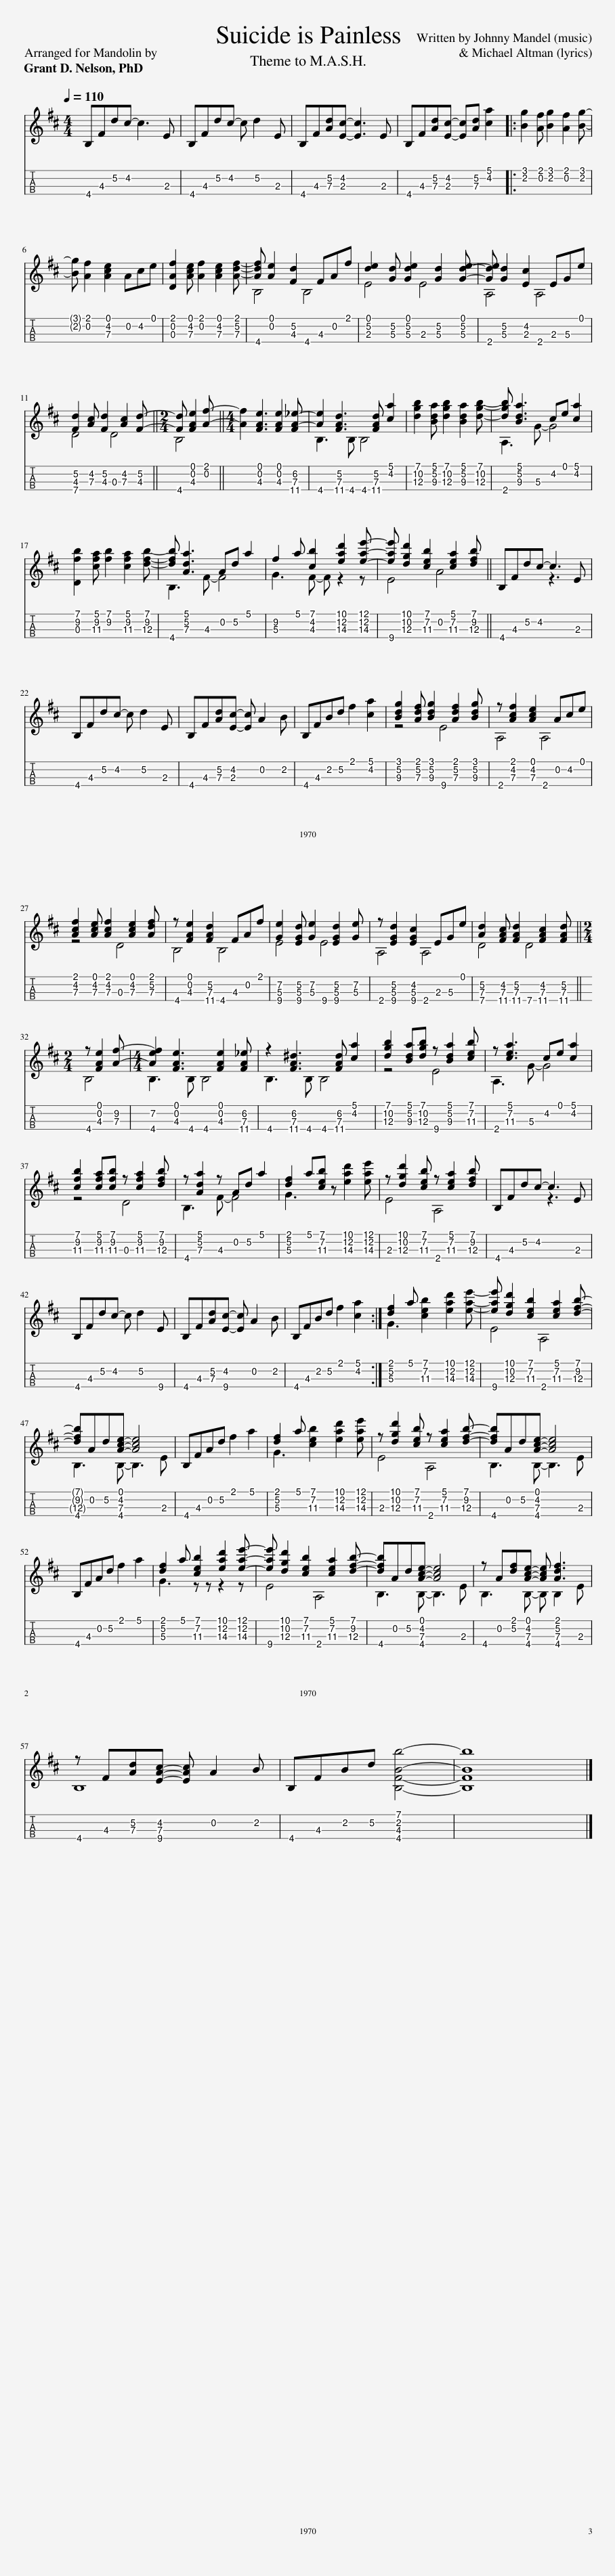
X:1
%%score { ( 1 3 ) | ( 2 4 ) }
L:1/8
Q:1/4=110
M:4/4
I:linebreak $
K:D
V:1 treble
V:3 treble
V:2 tab stafflines=4 strings="G3,D4,A4,E5 nostems "
V:4 tab stafflines=4 strings="G3,D4,A4,E5 nostems "
V:1
 B,Fdc- c3 E | B,Fdc- c d2 E | B,F[Ad][Ec]- [Ec]3 E | B,F[Ad][Ec]- [Ec][Ad] [ca]2 |: [Bg]2 [Af] [Bg]2 [Af]2 [Bg]- |$ %5
 [Bg] [Af]2 [Ace]2 Ace | [DAf]2 [Ace] [Af]2 [Ace]2 [Adf]- | [Adf] [Ae]2 [Fd]2 FAf | [de]2 [Gd] [Gde]2 [Gd]2 [Gde]- | [Gde] [Gd]2 [Ec]2 EGe |$ %10
 [Fd]2 [Ac] [Fd]2 [Ac]2 [Fd]- ||[M:2/4] [Fd] [FAe]2 [Af]- ||[M:4/4] [Af]2 [FAe]3 [FAe]2 [FA-_e-] | [Ae]2 [FAd]3 [FAd] [ca]2 | [dgb]2 [Bda] [dgb]2 [Bda]2 [dgb]- | %15
 [dgb] [Bda]3 ce [ca]2 |$ [Dfb]2 [cfa] [fb]2 [cfa]2 [dfb]- | [dfb] [Ada]3 Ad a2 | f2 a [cb]2 [ead']2 [eae']- | [eae'] [dgd']2 [ceb]2 [cea]2 [dfb] || %20
 B,Fdc- c3 E |$ B,Fdc- c d2 E | B,F[Ad][Ec]- [Ec] A2 B | B,FBd f2 [ca]2 | [Bdg]2 [Adf] [Bdg]2 [Adf]2 [Bdg] | %25
 z [Acf]2 [Ace]2 Ace |$ [Acf]2 [Ace] [Acf]2 [Ace]2 [Adf] | z [FAe]2 [FAd]2 FAf | [Ge]2 [EGd] [Ge]2 [EGd]2 [Ge] | z [EGd]2 [EGc]2 EGe | %30
 [Ad]2 [FAc] [FAd]2 [FAc]2 [FAd] ||$[M:2/4] z [FAe]2 [Af]- |[M:4/4] [Aef]2 [FAe]3 [FAe]2 [FA_e] | z2 [FA^d]3 [FAd] [ca]2 | [dgb]2 [Bda][dgb] z [Bda]2 [ceb] | %35
 z [cea]3 ce [ca]2 |$ [cfb]2 [cfa][cfb] z [cfa]2 [dfb] | z [Ada]2 z Ad a2 | [df]2 a[ceb] z [ead']2 [eae'] | z [dgd']2 [ceb] z [cea]2 [dfb] | %40
 B,Fdc- c3 E |$ B,Fdc- c d2 E | B,F[Ad][Ec]- [Ec] A2 B | B,FBd f2 [ca]2 :| [df]2 a [ceb]2 [ead']2 [eae']- | %45
 [eae'] [dgd']2 [ceb]2 [cea]2 [dfb]- |$ [dfb]Ad[Ace]- [Ace]4 | B,FAd f2 a2 | [df]2 a [ceb]2 [ead']2 [eae'] | z [dgd']2 [ceb] z [cea]2 [dfb]- | %50
 [dfb]Ad[Ace]- [Ace]4 |$ B,FAd f2 a2 | [df]2 a [ceb]2 [ead']2 [eae']- | [eae'] [dgd']2 [ceb]2 [cea]2 [dfb]- | [dfb]Ad[Ace]- [Ace]4 | %55
 z A[df][Ace]- [Ace] [Adf]3 |$ z F[Ad][EAc]- [EAc] A2 B | B,FBd [B,FBb]4- | [B,FBb]8 |] %59
V:2
 !4!B, !3!F !2!d !2!c- !2!c3 !3!E | !4!B, !3!F !2!d !2!c- !2!c !2!d2 !3!E | !4!B, !3!F [!3!A!2!d] [!3!E!2!c]- [!3!E!2!c]3 !3!E | !4!B, !3!F [!3!A!2!d] [!3!E!2!c]- [!3!E!2!c] [!3!A!2!d] [!2!c!1!a]2 |: [!2!B!1!g]2 [!2!A!1!f] [!2!B!1!g]2 [!2!A!1!f]2 [!2!B!1!g]- |$ %5
 [!2!B!1!g] [!2!A!1!f]2 [!3!A!2!c!1!e]2 !2!A !2!c !1!e | [!3!D!2!A!1!f]2 [!3!A!2!c!1!e] [!2!A!1!f]2 [!3!A!2!c!1!e]2 [!3!A!2!d!1!f]- | [!3!A!2!d!1!f] [!2!A!1!e]2 [!3!F!2!d]2 !3!F !2!A !1!f | [!2!d!1!e]2 [!3!G!2!d] [!3!G!2!d!1!e]2 [!3!G!2!d]2 [!3!G!2!d!1!e]- | [!3!G!2!d!1!e] [!3!G!2!d]2 [!3!E!2!c]2 !3!E !3!G !1!e |$ %10
 [!3!F!2!d]2 [!3!A!2!c] [!3!F!2!d]2 [!3!A!2!c]2 [!3!F!2!d]- ||[M:2/4] [!3!F!2!d] [!3!F!2!A!1!e]2 [!2!A!1!f]- ||[M:4/4] [!2!A!1!f]2 [!3!F!2!A!1!e]3 [!3!F!2!A!1!e]2 [!4!F!3!A-!2!_e-] | [!3!A!2!e]2 [!4!F!3!A!2!d]3 [!4!F!3!A!2!d] [!2!c!1!a]2 | [!3!d!2!g!1!b]2 [!3!B!2!d!1!a] [!3!d!2!g!1!b]2 [!3!B!2!d!1!a]2 [!3!d!2!g!1!b]- | %15
 [!3!d!2!g!1!b] [!3!B!2!d!1!a]3 !2!c !1!e [!2!c!1!a]2 |$ [!3!D!2!f!1!b]2 [!3!c!2!f!1!a] [!2!f!1!b]2 [!3!c!2!f!1!a]2 [!3!d!2!f!1!b]- | [!3!d!2!f!1!b] [!3!A!2!d!1!a]3 !2!A !2!d !1!a2 | !2!f2 !1!a [!2!c!1!b]2 [!3!e!2!a!1!d']2 [!3!e!2!a!1!e']- | [!3!e!2!a!1!e'] [!3!d!2!g!1!d']2 [!3!c!2!e!1!b]2 [!3!c!2!e!1!a]2 [!3!d!2!f!1!b] || %20
 !4!B, !3!F !2!d !2!c- !2!c3 !3!E |$ !4!B, !3!F !2!d !2!c- !2!c !2!d2 !3!E | !4!B, !3!F [!3!A!2!d] [!3!E!2!c]- [!3!E!2!c] !2!A2 !2!B | !4!B, !3!F !2!B !2!d !1!f2 [!2!c!1!a]2 | [!3!B!2!d!1!g]2 [!3!A!2!d!1!f] [!3!B!2!d!1!g]2 [!3!A!2!d!1!f]2 [!3!B!2!d!1!g] | %25
 x [!3!A!2!c!1!f]2 [!3!A!2!c!1!e]2 !2!A !2!c !1!e |$ [!3!A!2!c!1!f]2 [!3!A!2!c!1!e] [!3!A!2!c!1!f]2 [!3!A!2!c!1!e]2 [!3!A!2!d!1!f] | x [!3!F!2!A!1!e]2 [!4!F!3!A!2!d]2 !3!F !2!A !1!f | [!3!G!2!e]2 [!4!E!3!G!2!d] [!3!G!2!e]2 [!4!E!3!G!2!d]2 [!3!G!2!e] | x [!4!E!3!G!2!d]2 [!4!E!3!G!2!c]2 !3!E !3!G !1!e | %30
 [!3!A!2!d]2 [!4!F!3!A!2!c] [!4!F!3!A!2!d]2 [!4!F!3!A!2!c]2 [!4!F!3!A!2!d] ||$[M:2/4] x [!3!F!2!A!1!e]2 [!3!A!2!f]- |[M:4/4] [!3!A!2!e!1!f]2 [!3!F!2!A!1!e]3 [!3!F!2!A!1!e]2 [!4!F!3!A!2!_e] | x2 [!4!F!3!A!2!^d]3 [!4!F!3!A!2!d] [!2!c!1!a]2 | [!3!d!2!g!1!b]2 [!3!B!2!d!1!a] [!3!d!2!g!1!b] x [!3!B!2!d!1!a]2 [!3!c!2!e!1!b] | %35
 x [!3!c!2!e!1!a]3 !2!c !1!e [!2!c!1!a]2 |$ [!3!c!2!f!1!b]2 [!3!c!2!f!1!a] [!3!c!2!f!1!b] x [!3!c!2!f!1!a]2 [!3!d!2!f!1!b] | x [!3!A!2!d!1!a]2 x !2!A !2!d !1!a2 | [!2!d!1!f]2 !1!a [!3!c!2!e!1!b] x [!3!e!2!a!1!d']2 [!3!e!2!a!1!e'] | x [!3!d!2!g!1!d']2 [!3!c!2!e!1!b] x [!3!c!2!e!1!a]2 [!3!d!2!f!1!b] | %40
 !4!B, !3!F !2!d !2!c- !2!c3 !3!E |$ !4!B, !3!F !2!d !2!c- !2!c !2!d2 !4!E | !4!B, !3!F [!3!A!2!d] [!4!E!2!c]- [!4!E!2!c] !2!A2 !2!B | !4!B, !3!F !2!B !2!d !1!f2 [!2!c!1!a]2 :| [!2!d!1!f]2 !1!a [!3!c!2!e!1!b]2 [!3!e!2!a!1!d']2 [!3!e!2!a!1!e']- | %45
 [!3!e!2!a!1!e'] [!3!d!2!g!1!d']2 [!3!c!2!e!1!b]2 [!3!c!2!e!1!a]2 [!3!d!2!f!1!b]- |$ [!3!d!2!f!1!b] !2!A !2!d [!3!A!2!c!1!e]- [!3!A!2!c!1!e]4 | !4!B, !3!F !2!A !2!d !1!f2 !1!a2 | [!2!d!1!f]2 !1!a [!3!c!2!e!1!b]2 [!3!e!2!a!1!d']2 [!3!e!2!a!1!e'] | x [!3!d!2!g!1!d']2 [!3!c!2!e!1!b] x [!3!c!2!e!1!a]2 [!3!d!2!f!1!b]- | %50
 [!3!d!2!f!1!b] !2!A !2!d [!3!A!2!c!1!e]- [!3!A!2!c!1!e]4 |$ !4!B, !3!F !2!A !2!d !1!f2 !1!a2 | [!2!d!1!f]2 !1!a [!3!c!2!e!1!b]2 [!3!e!2!a!1!d']2 [!3!e!2!a!1!e']- | [!3!e!2!a!1!e'] [!3!d!2!g!1!d']2 [!3!c!2!e!1!b]2 [!3!c!2!e!1!a]2 [!3!d!2!f!1!b]- | [!3!d!2!f!1!b] !2!A !2!d [!3!A!2!c!1!e]- [!3!A!2!c!1!e]4 | %55
 x !2!A [!2!d!1!f] [!3!A!2!c!1!e]- [!3!A!2!c!1!e] [!3!A!2!d!1!f]3 |$ x !3!F [!3!A!2!d] [!4!E!3!A!2!c]- [!4!E!3!A!2!c] !2!A2 !2!B | !4!B, !3!F !2!B !2!d [!4!B,!3!F!2!B!1!b]4- | [!4!B,!3!F!2!B!1!b]8 |] %59
V:3
 x8 | x8 | x8 | x8 |: x8 |$ %5
 x8 | x8 | B,4 B,4 | E4 E4 | A,4 A,4 |$ %10
 D4 D4 ||[M:2/4] B,4 ||[M:4/4] x8 | B,3 B, B,4 | x8 | %15
 A,3 G- G4 |$ x8 | B,3 F- F4 | G3 F- F z2 z | E4 A4 || %20
 x3 x z3 x |$ x3 x x x2 x | x8 | x8 | z4 E4 | %25
 A,4 A,4 |$ z4 D4 | B,4 B,4 | E4 E4 | A,4 A,4 | %30
 D4 D4 ||$[M:2/4] B,4 |[M:4/4] B,3 B, B,4 | B,3 B, B,4 | z4 E4 | %35
 A,3 G- G4 |$ z4 D4 | B,3 F- F4 | G3 x x x2 x | E4 A,4 | %40
 x3 x z3 x |$ x3 x x x2 x | x8 | x8 :| G3 x x x2 x | %45
 E4 A,4 |$ B,3 B,- B,3 E | x8 | G3 x x x2 x | E4 A,4 | %50
 B,3 B,- B,3 E |$ x8 | G3 z z z2 z | E4 A,4 | B,3 B,- B,3 E | %55
 B,3 B,- B, B,2 E |$ B,8 | x8 | x8 |] %59
V:4
 x8 | x8 | x8 | x8 |: x8 |$ %5
 x8 | x8 | !4!B,4 !4!B,4 | !3!E4 !3!E4 | !4!A,4 !4!A,4 |$ %10
 !4!D4 !3!D4 ||[M:2/4] !4!B,4 ||[M:4/4] x8 | !4!B,3 !4!B, !4!B,4 | x8 | %15
 !4!A,3 !3!G- !3!G4 |$ x8 | !4!B,3 !3!F- !3!F4 | !3!G3 !3!F- !3!F x2 x | !4!E4 !2!A4 || %20
 x3 x x3 x |$ x3 x x x2 x | x8 | x8 | x4 !4!E4 | %25
 !4!A,4 !4!A,4 |$ x4 !3!D4 | !4!B,4 !4!B,4 | !4!E4 !4!E4 | !4!A,4 !4!A,4 | %30
 !4!D4 !4!D4 ||$[M:2/4] !4!B,4 |[M:4/4] !4!B,3 !4!B, !4!B,4 | !4!B,3 !4!B, !4!B,4 | x4 !4!E4 | %35
 !4!A,3 !3!G- !3!G4 |$ x4 !3!D4 | !4!B,3 !3!F- !3!F4 | !3!G3 x x x2 x | !3!E4 !4!A,4 | %40
 x3 x x3 x |$ x3 x x x2 x | x8 | x8 :| !3!G3 x x x2 x | %45
 !4!E4 !4!A,4 |$ !4!B,3 !4!B,- !4!B,3 !3!E | x8 | !3!G3 x x x2 x | !3!E4 !4!A,4 | %50
 !4!B,3 !4!B,- !4!B,3 !3!E |$ x8 | !3!G3 x x x2 x | !4!E4 !4!A,4 | !4!B,3 !4!B,- !4!B,3 !3!E | %55
 !4!B,3 !4!B,- !4!B, !4!B,2 !3!E |$ !4!B,8 | x8 | x8 |] %59
